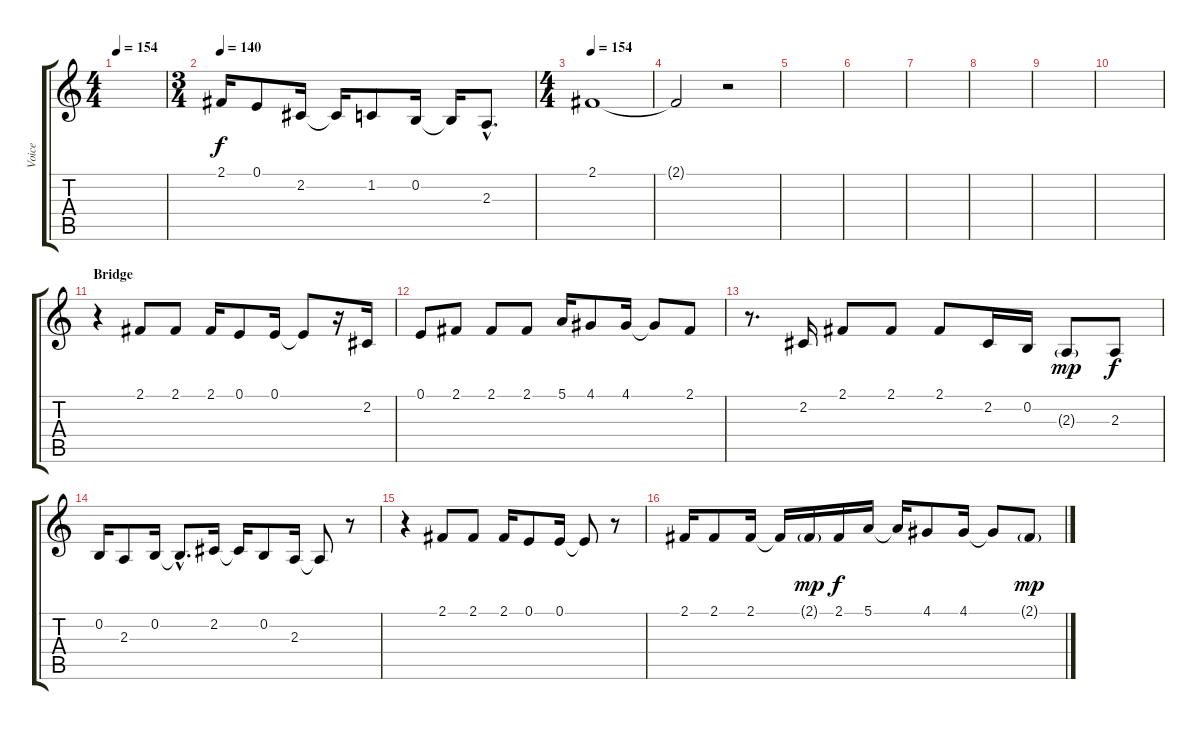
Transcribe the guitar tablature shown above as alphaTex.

\track ("Voice" "Voice") {instrument viola}
\staff {score tabs}
\tuning (E4 B3 G3 D3 A2 E2) {hide}
\ts (4 4)
\tempo 154
\clef g2
\ks c
|
\ts (3 4)
\tempo 140
2.1.16 0.1.8 2.2.16 2.2{t}.16 1.2.8 0.2.16 0.2{t}.16 2.3{hac}.8{d} |
\ts (4 4)
\tempo 154
2.1.1 |
2.1{t}.2 r.2 |
|
|
|
|
|
|
\section ("" "Bridge")
r.4 2.1.8 2.1.8 2.1.16 0.1.8 0.1.16 0.1{t}.8 r.16 2.2.16 |
0.1.8 2.1.8 2.1.8 2.1.8 5.1.16 4.1.8 4.1.16 4.1{t}.8 2.1.8 |
r.8{d} 2.2.16 2.1.8 2.1.8 2.1.8 2.2.16 0.2.16 2.3{g}.8{dy mp} 2.3.8{dy f} |
0.2.16 2.3.8 0.2.16 0.2{hac t}.8{d} 2.2.16 2.2{t}.16 0.2.8 2.3.16 2.3{t}.8 r.8 |
r.4 2.1.8 2.1.8 2.1.16 0.1.8 0.1.16 0.1{t}.8 r.8 |
2.1.16 2.1.8 2.1.16 2.1{t}.16 2.1{g}.16{dy mp} 2.1.16{dy f} 5.1.16 5.1{t}.16 4.1.8 4.1.16 4.1{t}.8 2.1{g}.8{dy mp}
